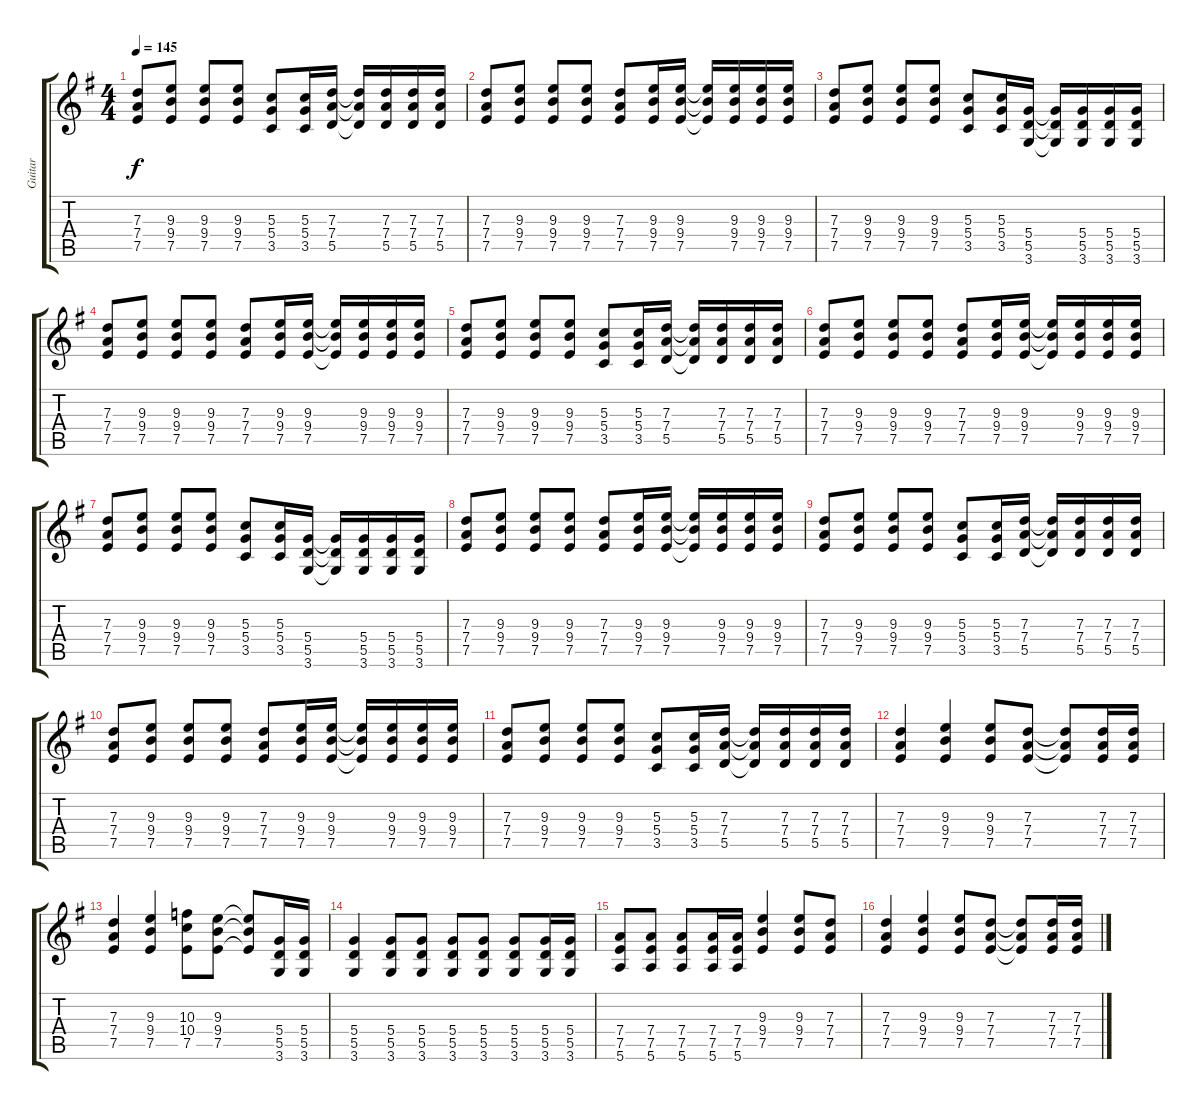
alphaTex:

\track ("Guitar" "Guitar") {instrument distortionguitar}
\staff {score tabs}
\tuning (E4 B3 G3 D3 A2 E2) {hide}
\ts (4 4)
\tempo 145
\clef g2
\ks eminor
(7.3 7.4 7.5).8{dy f} (9.3 9.4 7.5).8 (9.3 9.4 7.5).8 (9.3 9.4 7.5).8 (5.3 5.4 3.5).8 (5.3 5.4 3.5).16 (7.3 7.4 5.5).16 (7.3{t} 7.4{t} 5.5{t}).16 (7.3 7.4 5.5).16 (7.3 7.4 5.5).16 (7.3 7.4 5.5).16 |
(7.3 7.4 7.5).8 (9.3 9.4 7.5).8 (9.3 9.4 7.5).8 (9.3 9.4 7.5).8 (7.3 7.4 7.5).8 (9.3 9.4 7.5).16 (9.3 9.4 7.5).16 (9.3{t} 9.4{t} 7.5{t}).16 (9.3 9.4 7.5).16 (9.3 9.4 7.5).16 (9.3 9.4 7.5).16 |
(7.3 7.4 7.5).8 (9.3 9.4 7.5).8 (9.3 9.4 7.5).8 (9.3 9.4 7.5).8 (5.3 5.4 3.5).8 (5.3 5.4 3.5).16 (5.4 5.5 3.6).16 (5.4{t} 5.5{t} 3.6{t}).16 (5.4 5.5 3.6).16 (5.4 5.5 3.6).16 (5.4 5.5 3.6).16 |
(7.3 7.4 7.5).8 (9.3 9.4 7.5).8 (9.3 9.4 7.5).8 (9.3 9.4 7.5).8 (7.3 7.4 7.5).8 (9.3 9.4 7.5).16 (9.3 9.4 7.5).16 (9.3{t} 9.4{t} 7.5{t}).16 (9.3 9.4 7.5).16 (9.3 9.4 7.5).16 (9.3 9.4 7.5).16 |
(7.3 7.4 7.5).8 (9.3 9.4 7.5).8 (9.3 9.4 7.5).8 (9.3 9.4 7.5).8 (5.3 5.4 3.5).8 (5.3 5.4 3.5).16 (7.3 7.4 5.5).16 (7.3{t} 7.4{t} 5.5{t}).16 (7.3 7.4 5.5).16 (7.3 7.4 5.5).16 (7.3 7.4 5.5).16 |
(7.3 7.4 7.5).8 (9.3 9.4 7.5).8 (9.3 9.4 7.5).8 (9.3 9.4 7.5).8 (7.3 7.4 7.5).8 (9.3 9.4 7.5).16 (9.3 9.4 7.5).16 (9.3{t} 9.4{t} 7.5{t}).16 (9.3 9.4 7.5).16 (9.3 9.4 7.5).16 (9.3 9.4 7.5).16 |
(7.3 7.4 7.5).8 (9.3 9.4 7.5).8 (9.3 9.4 7.5).8 (9.3 9.4 7.5).8 (5.3 5.4 3.5).8 (5.3 5.4 3.5).16 (5.4 5.5 3.6).16 (5.4{t} 5.5{t} 3.6{t}).16 (5.4 5.5 3.6).16 (5.4 5.5 3.6).16 (5.4 5.5 3.6).16 |
(7.3 7.4 7.5).8 (9.3 9.4 7.5).8 (9.3 9.4 7.5).8 (9.3 9.4 7.5).8 (7.3 7.4 7.5).8 (9.3 9.4 7.5).16 (9.3 9.4 7.5).16 (9.3{t} 9.4{t} 7.5{t}).16 (9.3 9.4 7.5).16 (9.3 9.4 7.5).16 (9.3 9.4 7.5).16 |
(7.3 7.4 7.5).8 (9.3 9.4 7.5).8 (9.3 9.4 7.5).8 (9.3 9.4 7.5).8 (5.3 5.4 3.5).8 (5.3 5.4 3.5).16 (7.3 7.4 5.5).16 (7.3{t} 7.4{t} 5.5{t}).16 (7.3 7.4 5.5).16 (7.3 7.4 5.5).16 (7.3 7.4 5.5).16 |
(7.3 7.4 7.5).8 (9.3 9.4 7.5).8 (9.3 9.4 7.5).8 (9.3 9.4 7.5).8 (7.3 7.4 7.5).8 (9.3 9.4 7.5).16 (9.3 9.4 7.5).16 (9.3{t} 9.4{t} 7.5{t}).16 (9.3 9.4 7.5).16 (9.3 9.4 7.5).16 (9.3 9.4 7.5).16 |
(7.3 7.4 7.5).8 (9.3 9.4 7.5).8 (9.3 9.4 7.5).8 (9.3 9.4 7.5).8 (5.3 5.4 3.5).8 (5.3 5.4 3.5).16 (7.3 7.4 5.5).16 (7.3{t} 7.4{t} 5.5{t}).16 (7.3 7.4 5.5).16 (7.3 7.4 5.5).16 (7.3 7.4 5.5).16 |
(7.3 7.4 7.5).4 (9.3 9.4 7.5).4 (9.3 9.4 7.5).8 (7.3 7.4 7.5).8 (7.3{t} 7.4{t} 7.5{t}).8 (7.3 7.4 7.5).16 (7.3 7.4 7.5).16 |
(7.3 7.4 7.5).4 (9.3 9.4 7.5).4 (10.3 10.4 7.5).8 (9.3 9.4 7.5).8 (9.3{t} 9.4{t} 7.5{t}).8 (5.4 5.5 3.6).16 (5.4 5.5 3.6).16 |
(5.4 5.5 3.6).4 (5.4 5.5 3.6).8 (5.4 5.5 3.6).8 (5.4 5.5 3.6).8 (5.4 5.5 3.6).8 (5.4 5.5 3.6).8 (5.4 5.5 3.6).16 (5.4 5.5 3.6).16 |
(7.4 7.5 5.6).8 (7.4 7.5 5.6).8 (7.4 7.5 5.6).8 (7.4 7.5 5.6).16 (7.4 7.5 5.6).16 (9.3 9.4 7.5).4 (9.3 9.4 7.5).8 (7.3 7.4 7.5).8 |
(7.3 7.4 7.5).4 (9.3 9.4 7.5).4 (9.3 9.4 7.5).8 (7.3 7.4 7.5).8 (7.3{t} 7.4{t} 7.5{t}).8 (7.3 7.4 7.5).16 (7.3 7.4 7.5).16
